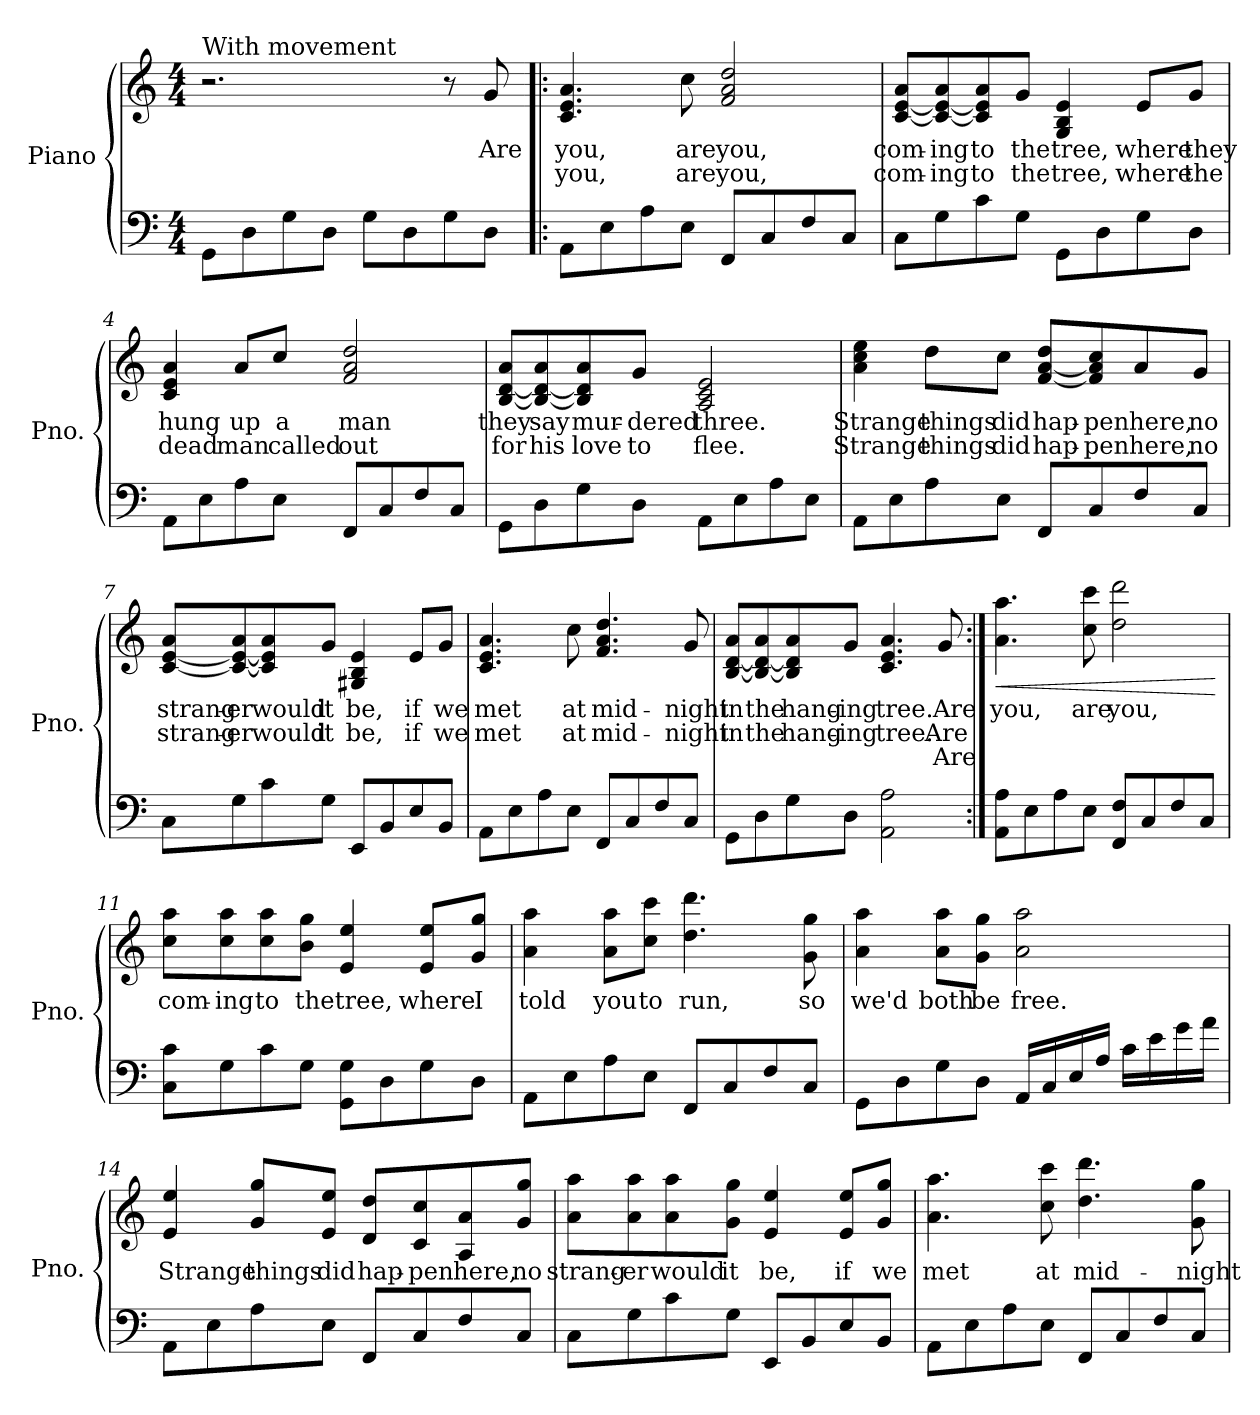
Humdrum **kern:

**kern	**kern	**text	**text	**text	**dynam
*part1	*part1	*part1	*part1	*part1	*part1
*staff2	*staff1	*staff1	*staff1	*staff1	*staff1/2
*I"Piano	*	*	*	*	*
*I'Pno.	*	*	*	*	*
*clefF4	*clefG2	*	*	*	*
*k[]	*k[]	*	*	*	*
*C:	*C:	*	*	*	*
*M4/4	*M4/4	*	*	*	*
=1	=1	=1	=1	=1	=1
!	!LO:TX:a:t=With movement	!	!	!	!
8GG\L	2.r	.	.	.	.
8D\	.	.	.	.	.
8G\	.	.	.	.	.
8D\J	.	.	.	.	.
8G\L	.	.	.	.	.
8D\	.	.	.	.	.
8G\	8r	.	.	.	.
8D\J	8g/	Are	.	.	.
=2!|:	=2!|:	=2!|:	=2!|:	=2!|:	=2!|:
8AA\L	4.c/ 4.e/ 4.a/	you,	you,	.	.
8E\	.	.	.	.	.
8A\	.	.	.	.	.
8E\J	8cc\	are	are	.	.
8FF/L	2f/ 2a/ 2dd/	you,	you,	.	.
8C/	.	.	.	.	.
8F/	.	.	.	.	.
8C/J	.	.	.	.	.
=3	=3	=3	=3	=3	=3
8C\L	[8c/ [8e/ 8a/L	com-	com-	.	.
8G\	8c/_ 8e/_ 8a/	-ing	-ing	.	.
8c\	8c/] 8e/] 8a/	to	to	.	.
8G\J	8g/J	the	the	.	.
8GG\L	4G/ 4B/ 4e/	tree,	tree,	.	.
8D\	.	.	.	.	.
8G\	8e/L	where	where	.	.
8D\J	8g/J	they	the	.	.
!!LO:LB:g=z
=4	=4	=4	=4	=4	=4
8AA\L	4c/ 4e/ 4a/	hung	dead	.	.
8E\	.	.	.	.	.
8A\	8a/L	up	man	.	.
8E\J	8cc/J	a	called	.	.
8FF/L	2f/ 2a/ 2dd/	man	out	.	.
8C/	.	.	.	.	.
8F/	.	.	.	.	.
8C/J	.	.	.	.	.
=5	=5	=5	=5	=5	=5
8GG\L	[8B/ [8d/ 8a/L	they	for	.	.
8D\	8B/_ 8d/_ 8a/	say	his	.	.
8G\	8B/] 8d/] 8a/	mur-	love	.	.
8D\J	8g/J	-dered	to	.	.
8AA\L	2A/ 2c/ 2e/	three.	flee.	.	.
8E\	.	.	.	.	.
8A\	.	.	.	.	.
8E\J	.	.	.	.	.
!!LO:LB:g=z
=6	=6	=6	=6	=6	=6
8AA\L	4a\ 4cc\ 4ee\	Strange	Strange	.	.
8E\	.	.	.	.	.
8A\	8dd\L	things	things	.	.
8E\J	8cc\J	did	did	.	.
8FF/L	[8f/ [8a/ 8dd/L	hap-	hap-	.	.
8C/	8f/] 8a/] 8cc/	-pen	-pen	.	.
8F/	8a/	here,	here,	.	.
8C/J	8g/J	no	no	.	.
=7	=7	=7	=7	=7	=7
8C\L	[8c/ [8e/ 8a/L	strang-	strang-	.	.
8G\	8c/_ 8e/_ 8a/	-er	-er	.	.
8c\	8c/] 8e/] 8a/	would	would	.	.
8G\J	8g/J	it	it	.	.
8EE/L	4G#X/ 4B/ 4e/	be,	be,	.	.
8BB/	.	.	.	.	.
8E/	8e/L	if	if	.	.
8BB/J	8g/J	we	we	.	.
!!LO:LB:g=z
=8	=8	=8	=8	=8	=8
8AA\L	4.c/ 4.e/ 4.a/	met	met	.	.
8E\	.	.	.	.	.
8A\	.	.	.	.	.
8E\J	8cc\	at	at	.	.
8FF/L	4.f/ 4.a/ 4.dd/	mid-	mid-	.	.
8C/	.	.	.	.	.
8F/	.	.	.	.	.
8C/J	8g/	-night	-night	.	.
=9	=9	=9	=9	=9	=9
8GG\L	[8B/ [8d/ 8a/L	in	in	.	.
8D\	8B/_ 8d/_ 8a/	the	the	.	.
8G\	8B/] 8d/] 8a/	hang-	hang-	.	.
8D\J	8g/J	-ing	-ing	.	.
2AA\ 2A\	4.c/ 4.e/ 4.a/	tree.	tree.	.	.
.	8g/	Are	Are	Are	.
=10:|!	=10:|!	=10:|!	=10:|!	=10:|!	=10:|!
!	!	!	!	!	!LO:HP:b
8AA\ 8A\L	4.a\ 4.aa\	you,	.	.	<
8E\	.	.	.	.	.
8A\	.	.	.	.	.
8E\J	8cc\ 8ccc\	are	.	.	.
8FF/ 8F/L	2dd\ 2ddd\	you,	.	.	.
8C/	.	.	.	.	.
8F/	.	.	.	.	.
8C/J	.	.	.	.	.
.	.	.	.	.	[
!!LO:PB:g=z
=11	=11	=11	=11	=11	=11
8C\ 8c\L	8cc\ 8aa\L	com-	.	.	.
8G\	8cc\ 8aa\	-ing	.	.	.
8c\	8cc\ 8aa\	to	.	.	.
8G\J	8b\ 8gg\J	the	.	.	.
8GG\ 8G\L	4e/ 4ee/	tree,	.	.	.
8D\	.	.	.	.	.
8G\	8e/ 8ee/L	where	.	.	.
8D\J	8g/ 8gg/J	I	.	.	.
=12	=12	=12	=12	=12	=12
8AA\L	4a\ 4aa\	told	.	.	.
8E\	.	.	.	.	.
8A\	8a\ 8aa\L	you	.	.	.
8E\J	8cc\ 8ccc\J	to	.	.	.
8FF/L	4.dd\ 4.ddd\	run,	.	.	.
8C/	.	.	.	.	.
8F/	.	.	.	.	.
8C/J	8g\ 8gg\	so	.	.	.
=13	=13	=13	=13	=13	=13
8GG\L	4a\ 4aa\	we'd	.	.	.
8D\	.	.	.	.	.
8G\	8a\ 8aa\L	both	.	.	.
8D\J	8g\ 8gg\J	be	.	.	.
16AA/LL	2a\ 2aa\	free.	.	.	.
16C/	.	.	.	.	.
16E/	.	.	.	.	.
16A/JJ	.	.	.	.	.
16c\LL	.	.	.	.	.
16e\	.	.	.	.	.
16g\	.	.	.	.	.
16a\JJ	.	.	.	.	.
!!LO:LB:g=z
=14	=14	=14	=14	=14	=14
8AA\L	4e/ 4ee/	Strange	.	.	.
8E\	.	.	.	.	.
8A\	8g/ 8gg/L	things	.	.	.
8E\J	8e/ 8ee/J	did	.	.	.
8FF/L	8d/ 8dd/L	hap-	.	.	.
8C/	8c/ 8cc/	-pen	.	.	.
8F/	8A/ 8a/	here,	.	.	.
8C/J	8g/ 8gg/J	no	.	.	.
=15	=15	=15	=15	=15	=15
8C\L	8a\ 8aa\L	strang-	.	.	.
8G\	8a\ 8aa\	-er	.	.	.
8c\	8a\ 8aa\	would	.	.	.
8G\J	8g\ 8gg\J	it	.	.	.
8EE/L	4e/ 4ee/	be,	.	.	.
8BB/	.	.	.	.	.
8E/	8e/ 8ee/L	if	.	.	.
8BB/J	8g/ 8gg/J	we	.	.	.
!!LO:LB:g=z
=16	=16	=16	=16	=16	=16
8AA\L	4.a\ 4.aa\	met	.	.	.
8E\	.	.	.	.	.
8A\	.	.	.	.	.
8E\J	8cc\ 8ccc\	at	.	.	.
8FF/L	4.dd\ 4.ddd\	mid-	.	.	.
8C/	.	.	.	.	.
8F/	.	.	.	.	.
8C/J	8g\ 8gg\	-night	.	.	.
=	=	=	=	=	=
*-	*-	*-	*-	*-	*-
